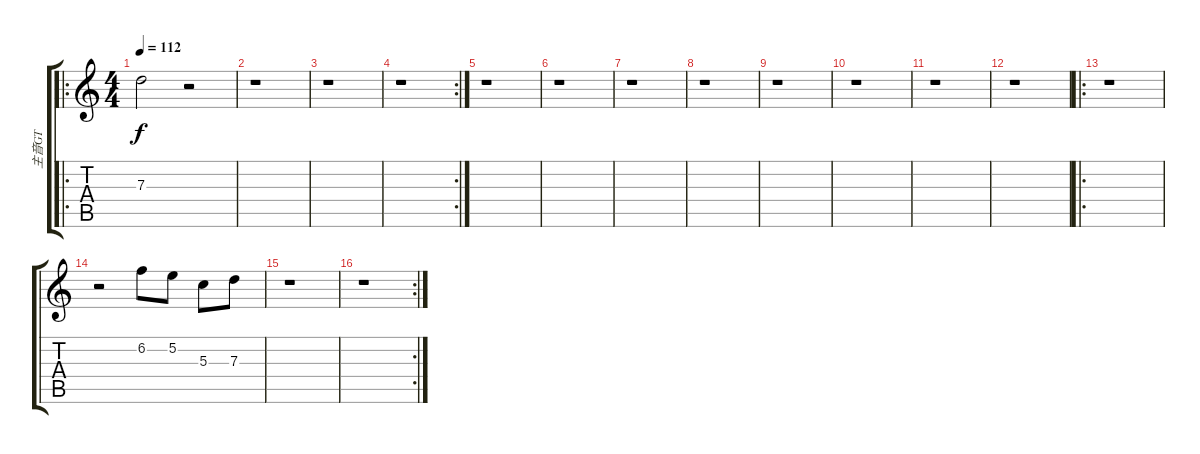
\track ("主音GT" "主音GT") {instrument distortionguitar}
\staff {score tabs}
\tuning (E4 B3 G3 D3 A2 E2) {hide}
\ro
\ts (4 4)
\tempo 112
\clef g2
\ks c
7.3{t}.2{dy f} r.2 |
r.1 |
r.1 |
\rc 2
r.1 |
r.1 |
r.1 |
r.1 |
r.1 |
r.1 |
r.1 |
r.1 |
r.1 |
\ro
r.1 |
r.2 6.2.8 5.2.8 5.3.8 7.3.8 |
r.1 |
\rc 2
r.1
